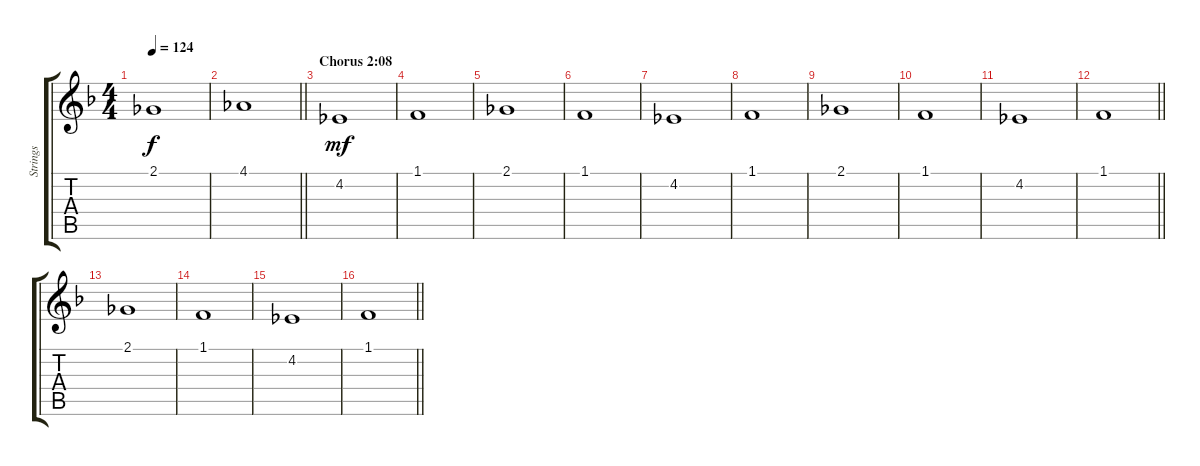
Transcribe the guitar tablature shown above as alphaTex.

\track ("Strings" "Strings") {instrument stringensemble1}
\staff {score tabs}
\tuning (E4 B3 G3 D3 A2 E2) {hide}
\ts (4 4)
\tempo 124
\clef g2
\ks f
2.1.1{dy f} |
\barLineRight lightlight
4.1.1 |
\section ("" "Chorus 2:08")
4.2.1{dy mf} |
1.1.1 |
2.1.1 |
1.1.1 |
4.2.1 |
1.1.1 |
2.1.1 |
1.1.1 |
4.2.1 |
\barLineRight lightlight
1.1.1 |
2.1.1 |
1.1.1 |
4.2.1 |
\barLineRight lightlight
1.1.1
